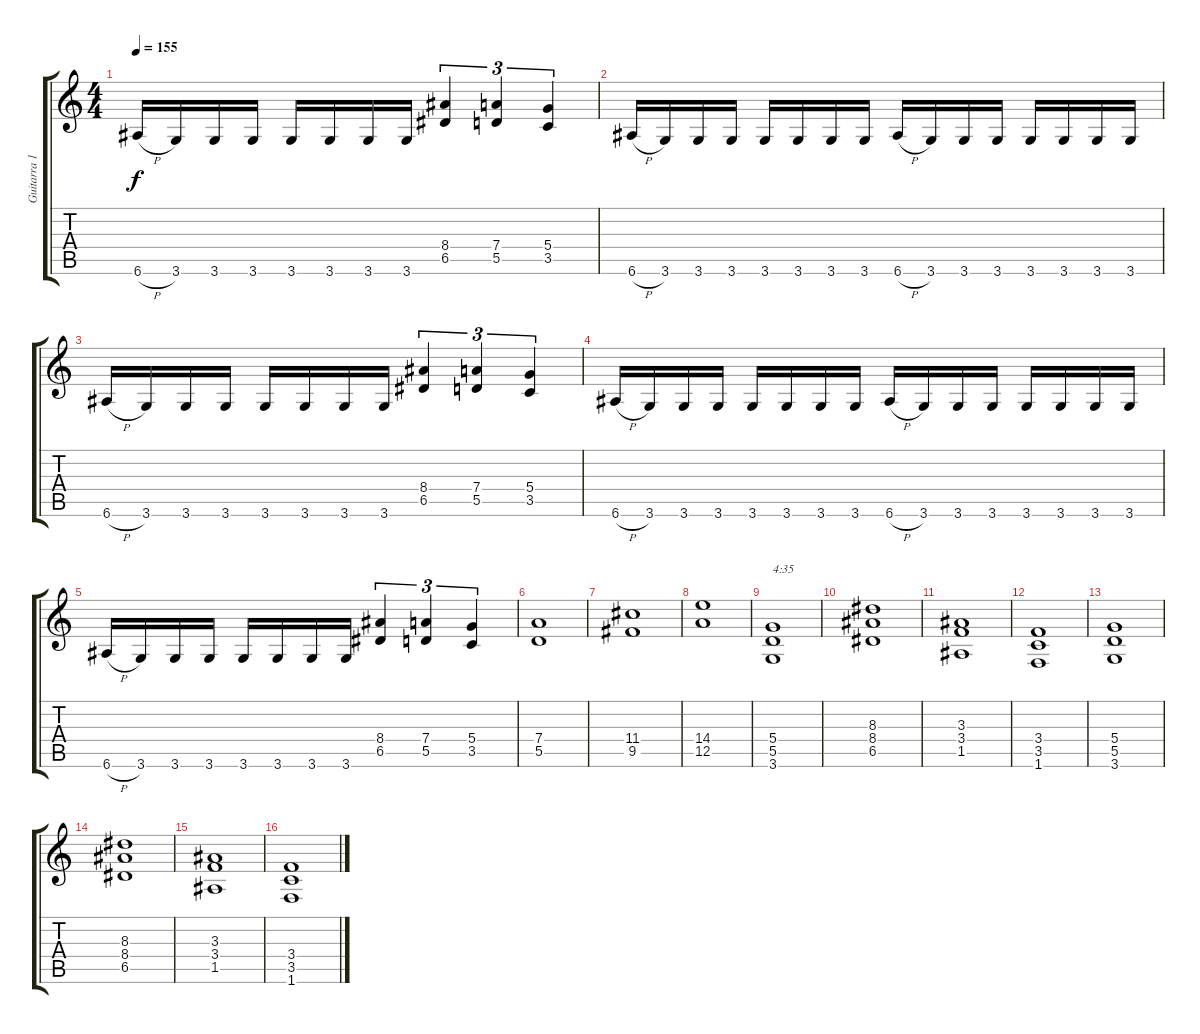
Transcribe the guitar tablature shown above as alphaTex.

\track ("Guitarra 1" "Guitarra 1") {instrument distortionguitar}
\staff {score tabs}
\tuning (E4 B3 G3 D3 A2 E2) {hide}
\ts (4 4)
\tempo 155
\clef g2
\ks c
6.6{h}.16{dy f} 3.6.16 3.6.16 3.6.16 3.6.16 3.6.16 3.6.16 3.6.16 (8.4 6.5).4{tu (3 2)} (7.4 5.5).4{tu (3 2)} (5.4 3.5).4{tu (3 2)} |
6.6{h}.16 3.6.16 3.6.16 3.6.16 3.6.16 3.6.16 3.6.16 3.6.16 6.6{h}.16 3.6.16 3.6.16 3.6.16 3.6.16 3.6.16 3.6.16 3.6.16 |
6.6{h}.16 3.6.16 3.6.16 3.6.16 3.6.16 3.6.16 3.6.16 3.6.16 (8.4 6.5).4{tu (3 2)} (7.4 5.5).4{tu (3 2)} (5.4 3.5).4{tu (3 2)} |
6.6{h}.16 3.6.16 3.6.16 3.6.16 3.6.16 3.6.16 3.6.16 3.6.16 6.6{h}.16 3.6.16 3.6.16 3.6.16 3.6.16 3.6.16 3.6.16 3.6.16 |
6.6{h}.16 3.6.16 3.6.16 3.6.16 3.6.16 3.6.16 3.6.16 3.6.16 (8.4 6.5).4{tu (3 2)} (7.4 5.5).4{tu (3 2)} (5.4 3.5).4{tu (3 2)} |
(7.4 5.5).1 |
(11.4 9.5).1 |
(14.4 12.5).1 |
(5.4 5.5 3.6).1{txt "4:35"} |
(8.3 8.4 6.5).1 |
(3.3 3.4 1.5).1 |
(3.4 3.5 1.6).1 |
(5.4 5.5 3.6).1 |
(8.3 8.4 6.5).1 |
(3.3 3.4 1.5).1 |
(3.4 3.5 1.6).1
